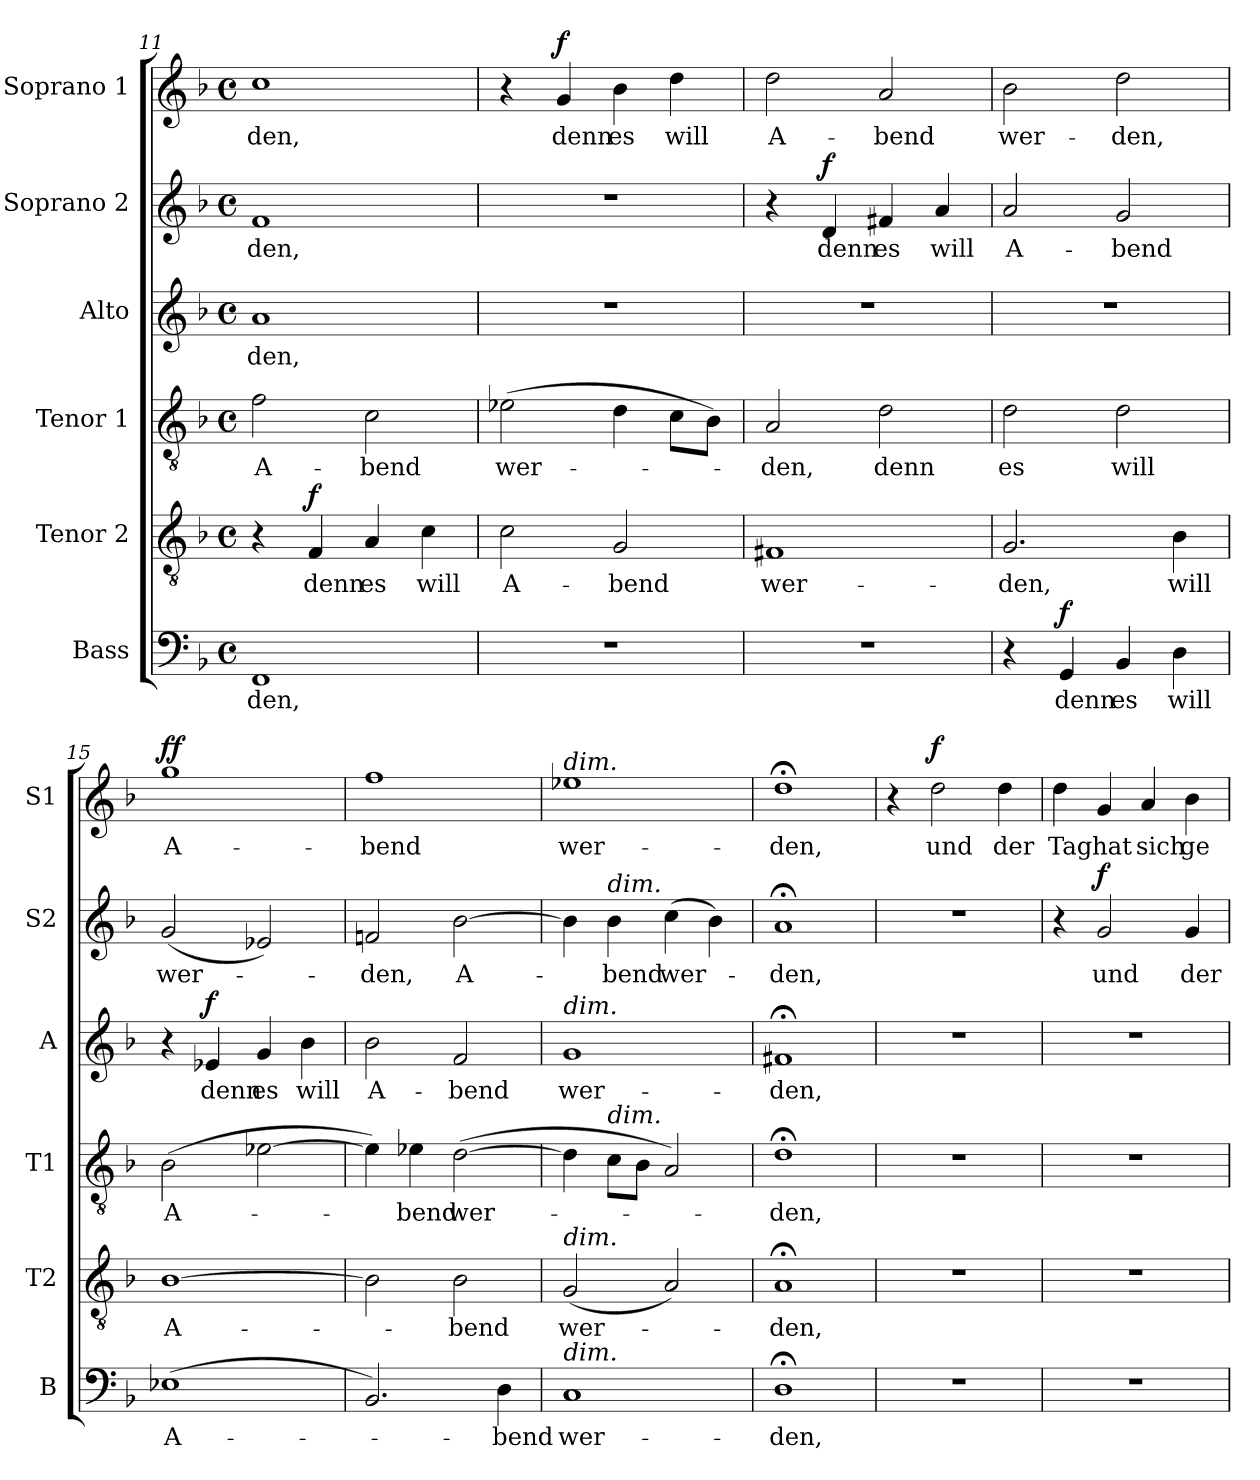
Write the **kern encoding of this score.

**kern	**text	**dynam	**kern	**text	**dynam	**kern	**text	**kern	**text	**dynam	**kern	**text	**dynam	**kern	**text	**dynam
*part6	*part6	*part6	*part5	*part5	*part5	*part4	*part4	*part3	*part3	*part3	*part2	*part2	*part2	*part1	*part1	*part1
*staff6	*staff6	*staff6	*staff5	*staff5	*staff5	*staff4	*staff4	*staff3	*staff3	*staff3	*staff2	*staff2	*staff2	*staff1	*staff1	*staff1
*I"Bass	*	*	*I"Tenor 2	*	*	*I"Tenor 1	*	*I"Alto	*	*	*I"Soprano 2	*	*	*I"Soprano 1	*	*
*I'B	*	*	*I'T2	*	*	*I'T1	*	*I'A	*	*	*I'S2	*	*	*I'S1	*	*
*clefF4	*	*	*clefGv2	*	*	*clefGv2	*	*clefG2	*	*	*clefG2	*	*	*clefG2	*	*
*k[b-]	*	*	*k[b-]	*	*	*k[b-]	*	*k[b-]	*	*	*k[b-]	*	*	*k[b-]	*	*
*M4/4	*	*	*M4/4	*	*	*M4/4	*	*M4/4	*	*	*M4/4	*	*	*M4/4	*	*
*met(c)	*	*	*met(c)	*	*	*met(c)	*	*met(c)	*	*	*met(c)	*	*	*met(c)	*	*
=11	=11	=11	=11	=11	=11	=11	=11	=11	=11	=11	=11	=11	=11	=11	=11	=11
!	!LO:LY:b	!	!	!	!	!	!LO:LY:b	!	!LO:LY:b	!	!	!LO:LY:b	!	!	!LO:LY:b	!
1FF	-den,	.	4r	.	.	2f\	A-	1a	-den,	.	1f	-den,	.	1cc	-den,	.
!	!	!	!	!LO:LY:b	!LO:DY:a	!	!	!	!	!	!	!	!	!	!	!
.	.	.	4F/	denn	f	.	.	.	.	.	.	.	.	.	.	.
!	!	!	!	!LO:LY:b	!	!	!LO:LY:b	!	!	!	!	!	!	!	!	!
.	.	.	4A/	es	.	2c\	-bend	.	.	.	.	.	.	.	.	.
!	!	!	!	!LO:LY:b	!	!	!	!	!	!	!	!	!	!	!	!
.	.	.	4c\	will	.	.	.	.	.	.	.	.	.	.	.	.
=12	=12	=12	=12	=12	=12	=12	=12	=12	=12	=12	=12	=12	=12	=12	=12	=12
!	!	!	!	!LO:LY:b	!	!	!LO:LY:b	!	!	!	!	!	!	!	!	!
1r	.	.	2c\	A-	.	(>2e-X\	wer-	1r	.	.	1r	.	.	4r	.	.
!	!	!	!	!	!	!	!	!	!	!	!	!	!	!	!LO:LY:b	!LO:DY:a
.	.	.	.	.	.	.	.	.	.	.	.	.	.	4g/	denn	f
!	!	!	!	!LO:LY:b	!	!	!	!	!	!	!	!	!	!	!LO:LY:b	!
.	.	.	2G/	-bend	.	4d\	.	.	.	.	.	.	.	4b-\	es	.
!	!	!	!	!	!	!	!	!	!	!	!	!	!	!	!LO:LY:b	!
.	.	.	.	.	.	8c\L	.	.	.	.	.	.	.	4dd\	will	.
.	.	.	.	.	.	8B-\J)	.	.	.	.	.	.	.	.	.	.
!!LO:PB:g=z
=13	=13	=13	=13	=13	=13	=13	=13	=13	=13	=13	=13	=13	=13	=13	=13	=13
!	!	!	!	!LO:LY:b	!	!	!LO:LY:b	!	!	!	!	!	!	!	!LO:LY:b	!
1r	.	.	1F#X	wer-	.	2A/	-den,	1r	.	.	4r	.	.	2dd\	A-	.
!	!	!	!	!	!	!	!	!	!	!	!	!LO:LY:b	!LO:DY:a	!	!	!
.	.	.	.	.	.	.	.	.	.	.	4d/	denn	f	.	.	.
!	!	!	!	!	!	!	!LO:LY:b	!	!	!	!	!LO:LY:b	!	!	!LO:LY:b	!
.	.	.	.	.	.	2d\	denn	.	.	.	4f#X/	es	.	2a/	-bend	.
!	!	!	!	!	!	!	!	!	!	!	!	!LO:LY:b	!	!	!	!
.	.	.	.	.	.	.	.	.	.	.	4a/	will	.	.	.	.
=14	=14	=14	=14	=14	=14	=14	=14	=14	=14	=14	=14	=14	=14	=14	=14	=14
!	!	!	!	!LO:LY:b	!	!	!LO:LY:b	!	!	!	!	!LO:LY:b	!	!	!LO:LY:b	!
4r	.	.	2.G/	-den,	.	2d\	es	1r	.	.	2a/	A-	.	2b-\	wer-	.
!	!LO:LY:b	!LO:DY:a	!	!	!	!	!	!	!	!	!	!	!	!	!	!
4GG/	denn	f	.	.	.	.	.	.	.	.	.	.	.	.	.	.
!	!LO:LY:b	!	!	!	!	!	!LO:LY:b	!	!	!	!	!LO:LY:b	!	!	!LO:LY:b	!
4BB-/	es	.	.	.	.	2d\	will	.	.	.	2g/	-bend	.	2dd\	-den,	.
!	!LO:LY:b	!	!	!LO:LY:b	!	!	!	!	!	!	!	!	!	!	!	!
4D\	will	.	4B-i\	will	.	.	.	.	.	.	.	.	.	.	.	.
=15	=15	=15	=15	=15	=15	=15	=15	=15	=15	=15	=15	=15	=15	=15	=15	=15
!	!LO:LY:b	!	!	!LO:LY:b	!	!	!LO:LY:b	!	!	!	!	!LO:LY:b	!	!	!LO:LY:b	!LO:DY:a
(>1E-X	A-	.	[1B-	A-	.	(>2B-\	A-	4r	.	.	(<2g/	wer-	.	1gg	A-	ff
!	!	!	!	!	!	!	!	!	!LO:LY:b	!LO:DY:a	!	!	!	!	!	!
.	.	.	.	.	.	.	.	4e-X/	denn	f	.	.	.	.	.	.
!	!	!	!	!	!	!	!	!	!LO:LY:b	!	!	!	!	!	!	!
.	.	.	.	.	.	[2e-X\	.	4g/	es	.	2e-X/)	.	.	.	.	.
!	!	!	!	!	!	!	!	!	!LO:LY:b	!	!	!	!	!	!	!
.	.	.	.	.	.	.	.	4b-\	will	.	.	.	.	.	.	.
=16	=16	=16	=16	=16	=16	=16	=16	=16	=16	=16	=16	=16	=16	=16	=16	=16
!	!	!	!	!	!	!	!	!	!LO:LY:b	!	!	!LO:LY:b	!	!	!LO:LY:b	!
2.BB-/)	.	.	2B-\]	.	.	4e-\])	.	2b-\	A-	.	2fni/	-den,	.	1ff	-bend	.
!	!	!	!	!	!	!	!LO:LY:b	!	!	!	!	!	!	!	!	!
.	.	.	.	.	.	4e-X\	-bend	.	.	.	.	.	.	.	.	.
!	!	!	!	!LO:LY:b	!	!	!LO:LY:b	!	!LO:LY:b	!	!	!LO:LY:b	!	!	!	!
.	.	.	2B-\	-bend	.	(>[2d\	wer-	2f/	-bend	.	[2b-\	A-	.	.	.	.
!	!LO:LY:b	!	!	!	!	!	!	!	!	!	!	!	!	!	!	!
4D\	-bend	.	.	.	.	.	.	.	.	.	.	.	.	.	.	.
=17	=17	=17	=17	=17	=17	=17	=17	=17	=17	=17	=17	=17	=17	=17	=17	=17
!	!	!	!	!	!	!	!	!	!	!	!	!	!	!LO:TX:a:i:t=dim.	!	!
!	!	!	!	!	!	!	!	!LO:TX:a:i:t=dim.	!	!	!	!	!	!	!	!
!	!	!	!LO:TX:a:i:t=dim.	!	!	!	!	!	!	!	!	!	!	!	!	!
!LO:TX:a:i:t=dim.	!	!	!	!	!	!	!	!	!	!	!	!	!	!	!	!
!	!LO:LY:b	!	!	!LO:LY:b	!	!	!	!	!LO:LY:b	!	!	!	!	!	!LO:LY:b	!
1C	wer-	.	(<2G/	wer-	.	4d\]	.	1g	wer-	.	4b-\]	.	.	1ee-X	wer-	.
!	!	!	!	!	!	!	!	!	!	!	!LO:TX:a:i:t=dim.	!	!	!	!	!
!	!	!	!	!	!	!LO:TX:a:i:t=dim.	!	!	!	!	!	!	!	!	!	!
!	!	!	!	!	!	!	!	!	!	!	!	!LO:LY:b	!	!	!	!
.	.	.	.	.	.	8c\L	.	.	.	.	4b-\	-bend	.	.	.	.
.	.	.	.	.	.	8B-\J	.	.	.	.	.	.	.	.	.	.
!	!	!	!	!	!	!	!	!	!	!	!	!LO:LY:b	!	!	!	!
.	.	.	2A/)	.	.	2A/)	.	.	.	.	(>4cc\	wer-	.	.	.	.
.	.	.	.	.	.	.	.	.	.	.	4b-\)	.	.	.	.	.
=18	=18	=18	=18	=18	=18	=18	=18	=18	=18	=18	=18	=18	=18	=18	=18	=18
!	!LO:LY:b	!	!	!LO:LY:b	!	!	!LO:LY:b	!	!LO:LY:b	!	!	!LO:LY:b	!	!	!LO:LY:b	!
1D;<	-den,	.	1A;<	-den,	.	1d;<	-den,	1f#X;<	-den,	.	1a;<	-den,	.	1dd;<	-den,	.
!!LO:LB:g=z
=19	=19	=19	=19	=19	=19	=19	=19	=19	=19	=19	=19	=19	=19	=19	=19	=19
1r	.	.	1r	.	.	1r	.	1r	.	.	1r	.	.	4r	.	.
!	!	!	!	!	!	!	!	!	!	!	!	!	!	!	!LO:LY:b	!LO:DY:a
.	.	.	.	.	.	.	.	.	.	.	.	.	.	2dd\	und	f
!	!	!	!	!	!	!	!	!	!	!	!	!	!	!	!LO:LY:b	!
.	.	.	.	.	.	.	.	.	.	.	.	.	.	4dd\	der	.
=20	=20	=20	=20	=20	=20	=20	=20	=20	=20	=20	=20	=20	=20	=20	=20	=20
!	!	!	!	!	!	!	!	!	!	!	!	!	!	!	!LO:LY:b	!
1r	.	.	1r	.	.	1r	.	1r	.	.	4r	.	.	4dd\	Tag	.
!	!	!	!	!	!	!	!	!	!	!	!	!LO:LY:b	!LO:DY:a	!	!LO:LY:b	!
.	.	.	.	.	.	.	.	.	.	.	2g/	und	f	4g/	hat	.
!	!	!	!	!	!	!	!	!	!	!	!	!	!	!	!LO:LY:b	!
.	.	.	.	.	.	.	.	.	.	.	.	.	.	4a/	sich	.
!	!	!	!	!	!	!	!	!	!	!	!	!LO:LY:b	!	!	!LO:LY:b	!
.	.	.	.	.	.	.	.	.	.	.	4g/	der	.	4b-\	ge-	.
=	=	=	=	=	=	=	=	=	=	=	=	=	=	=	=	=
*-	*-	*-	*-	*-	*-	*-	*-	*-	*-	*-	*-	*-	*-	*-	*-	*-
